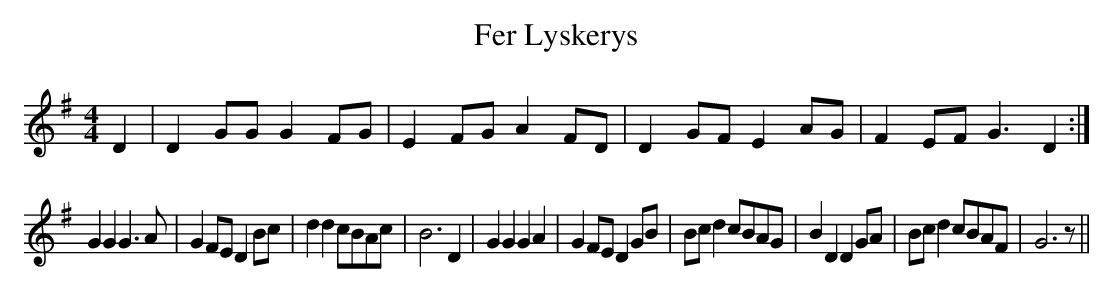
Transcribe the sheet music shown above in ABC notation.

X:1
T:Fer Lyskerys
M:4/4
L:1/8
K:G
D2|D2 GG G2 FG|E2 FG A2 FD|D2 GF E2 AG|F2 EF G3 D2:|!
G2 G2 G3 A|G2 FE D2 Bc|d2 d2 cBAc|B6 D2|G2 G2 G2 A2|
G2 FE D2 GB|Bc d2 cBAG|B2 D2 D2 GA|Bc d2 cBAF|G6 z||
